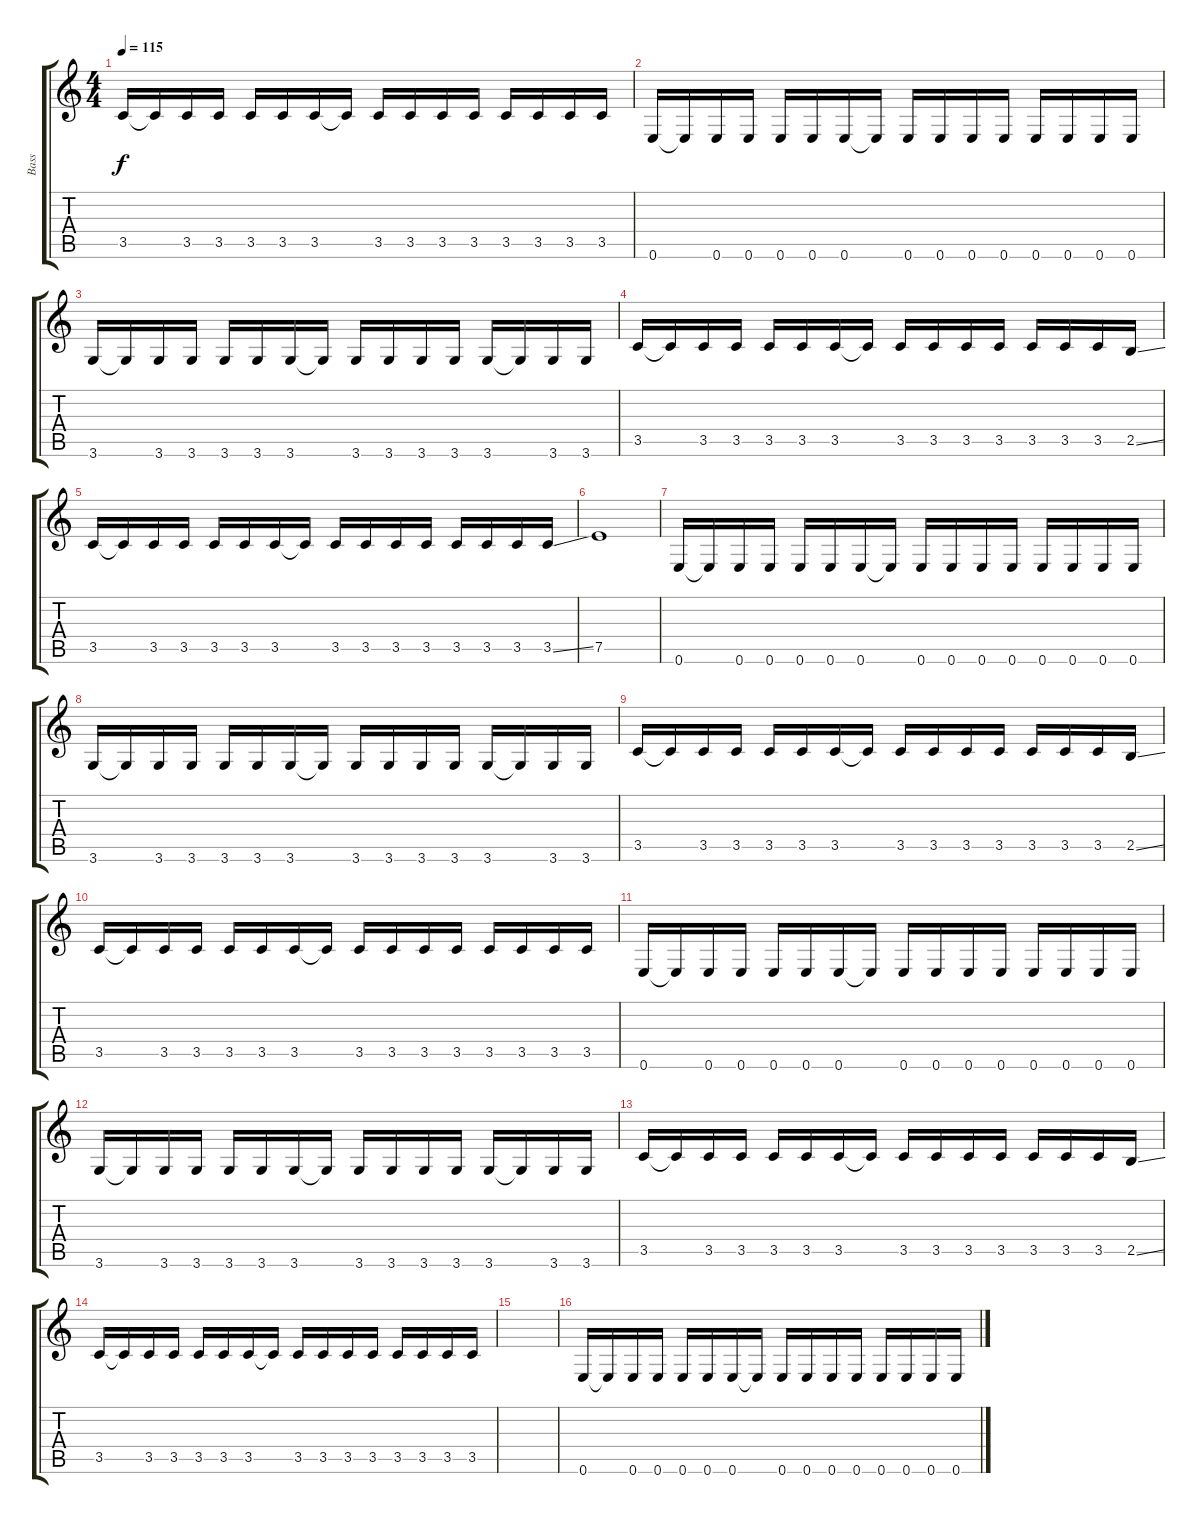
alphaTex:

\track ("Bass" "Bass") {instrument electricbassfinger}
\staff {score tabs}
\tuning (E4 B3 G3 D3 A2 E2) {hide}
\ts (4 4)
\tempo 115
\clef g2
\ks c
3.5.16{dy f} 3.5{t}.16 3.5.16 3.5.16 3.5.16 3.5.16 3.5.16 3.5{t}.16 3.5.16 3.5.16 3.5.16 3.5.16 3.5.16 3.5.16 3.5.16 3.5.16 |
0.6.16 0.6{t}.16 0.6.16 0.6.16 0.6.16 0.6.16 0.6.16 0.6{t}.16 0.6.16 0.6.16 0.6.16 0.6.16 0.6.16 0.6.16 0.6.16 0.6.16 |
3.6.16 3.6{t}.16 3.6.16 3.6.16 3.6.16 3.6.16 3.6.16 3.6{t}.16 3.6.16 3.6.16 3.6.16 3.6.16 3.6.16 3.6{t}.16 3.6.16 3.6.16 |
3.5.16 3.5{t}.16 3.5.16 3.5.16 3.5.16 3.5.16 3.5.16 3.5{t}.16 3.5.16 3.5.16 3.5.16 3.5.16 3.5.16 3.5.16 3.5.16 2.5{ss}.16 |
3.5.16 3.5{t}.16 3.5.16 3.5.16 3.5.16 3.5.16 3.5.16 3.5{t}.16 3.5.16 3.5.16 3.5.16 3.5.16 3.5.16 3.5.16 3.5.16 3.5{ss}.16 |
7.5.1 |
0.6.16 0.6{t}.16 0.6.16 0.6.16 0.6.16 0.6.16 0.6.16 0.6{t}.16 0.6.16 0.6.16 0.6.16 0.6.16 0.6.16 0.6.16 0.6.16 0.6.16 |
3.6.16 3.6{t}.16 3.6.16 3.6.16 3.6.16 3.6.16 3.6.16 3.6{t}.16 3.6.16 3.6.16 3.6.16 3.6.16 3.6.16 3.6{t}.16 3.6.16 3.6.16 |
3.5.16 3.5{t}.16 3.5.16 3.5.16 3.5.16 3.5.16 3.5.16 3.5{t}.16 3.5.16 3.5.16 3.5.16 3.5.16 3.5.16 3.5.16 3.5.16 2.5{ss}.16 |
3.5.16 3.5{t}.16 3.5.16 3.5.16 3.5.16 3.5.16 3.5.16 3.5{t}.16 3.5.16 3.5.16 3.5.16 3.5.16 3.5.16 3.5.16 3.5.16 3.5.16 |
0.6.16 0.6{t}.16 0.6.16 0.6.16 0.6.16 0.6.16 0.6.16 0.6{t}.16 0.6.16 0.6.16 0.6.16 0.6.16 0.6.16 0.6.16 0.6.16 0.6.16 |
3.6.16 3.6{t}.16 3.6.16 3.6.16 3.6.16 3.6.16 3.6.16 3.6{t}.16 3.6.16 3.6.16 3.6.16 3.6.16 3.6.16 3.6{t}.16 3.6.16 3.6.16 |
3.5.16 3.5{t}.16 3.5.16 3.5.16 3.5.16 3.5.16 3.5.16 3.5{t}.16 3.5.16 3.5.16 3.5.16 3.5.16 3.5.16 3.5.16 3.5.16 2.5{ss}.16 |
3.5.16 3.5{t}.16 3.5.16 3.5.16 3.5.16 3.5.16 3.5.16 3.5{t}.16 3.5.16 3.5.16 3.5.16 3.5.16 3.5.16 3.5.16 3.5.16 3.5.16 |
|
0.6.16 0.6{t}.16 0.6.16 0.6.16 0.6.16 0.6.16 0.6.16 0.6{t}.16 0.6.16 0.6.16 0.6.16 0.6.16 0.6.16 0.6.16 0.6.16 0.6.16
